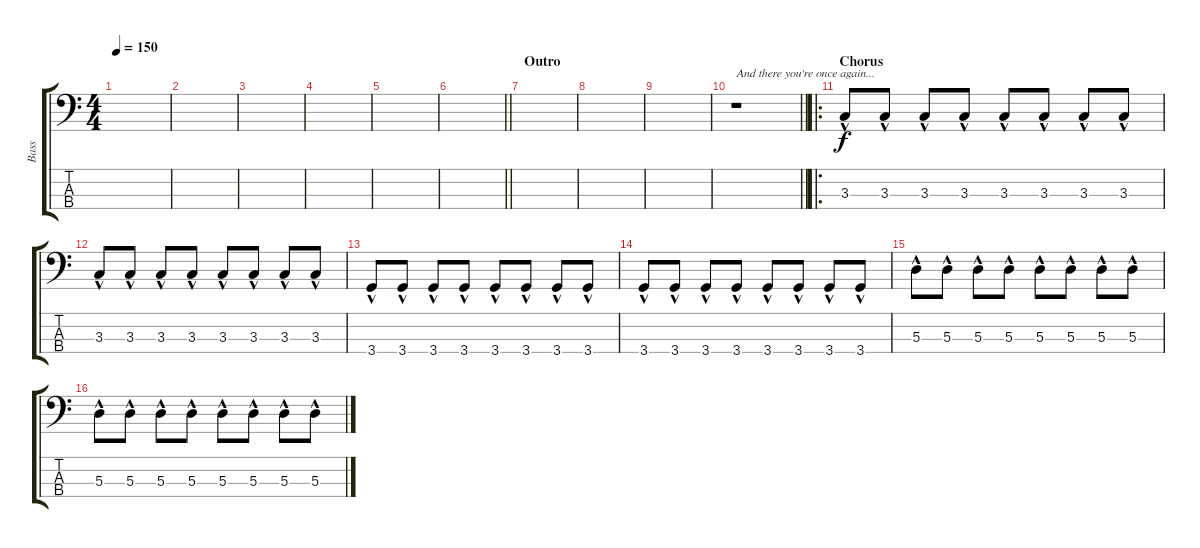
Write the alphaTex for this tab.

\track ("Bass" "Bass") {instrument electricbassfinger}
\staff {score tabs}
\tuning (G2 D2 A1 E1) {hide}
\ts (4 4)
\tempo 150
\clef f4
\ks c
|
|
|
|
|
\barLineRight lightlight
|
\section ("" "Outro")
|
|
|
\barLineRight lightlight
r.1{txt "And there you're once again..."} |
\ro
\section ("" "Chorus")
3.3{hac}.8 3.3{hac}.8 3.3{hac}.8 3.3{hac}.8 3.3{hac}.8 3.3{hac}.8 3.3{hac}.8 3.3{hac}.8 |
3.3{hac}.8 3.3{hac}.8 3.3{hac}.8 3.3{hac}.8 3.3{hac}.8 3.3{hac}.8 3.3{hac}.8 3.3{hac}.8 |
3.4{hac}.8 3.4{hac}.8 3.4{hac}.8 3.4{hac}.8 3.4{hac}.8 3.4{hac}.8 3.4{hac}.8 3.4{hac}.8 |
3.4{hac}.8 3.4{hac}.8 3.4{hac}.8 3.4{hac}.8 3.4{hac}.8 3.4{hac}.8 3.4{hac}.8 3.4{hac}.8 |
5.3{hac}.8 5.3{hac}.8 5.3{hac}.8 5.3{hac}.8 5.3{hac}.8 5.3{hac}.8 5.3{hac}.8 5.3{hac}.8 |
5.3{hac}.8 5.3{hac}.8 5.3{hac}.8 5.3{hac}.8 5.3{hac}.8 5.3{hac}.8 5.3{hac}.8 5.3{hac}.8
